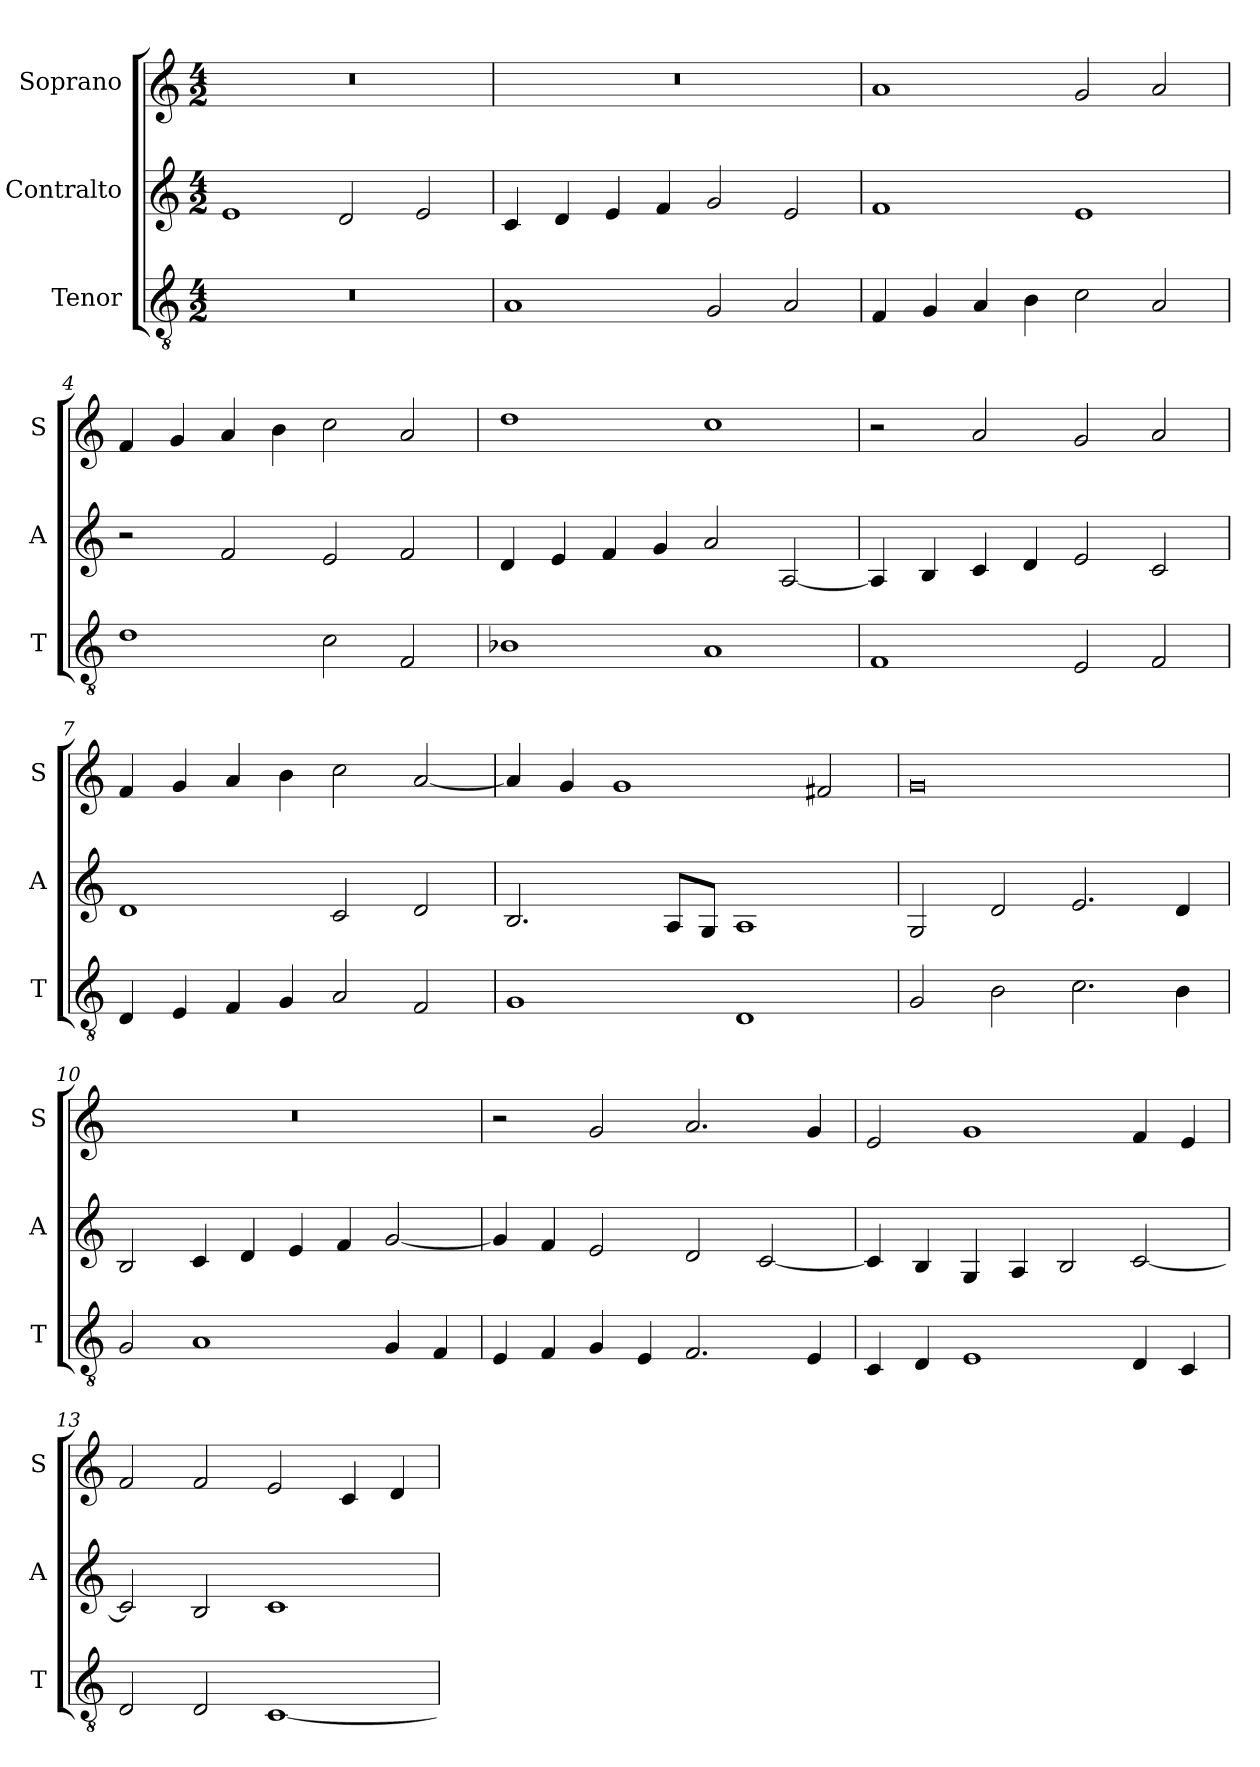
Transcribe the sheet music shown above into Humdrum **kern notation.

**kern	**kern	**kern
*part3	*part2	*part1
*staff3	*staff2	*staff1
*I"Tenor	*I"Contralto	*I"Soprano
*I'T	*I'A	*I'S
*clefGv2	*clefG2	*clefG2
*k[]	*k[]	*k[]
*E:phr	*E:phr	*E:phr
*M4/2	*M4/2	*M4/2
=1	=1	=1
0r	1e	0r
.	2d	.
.	2e	.
=2	=2	=2
1A	4c	0r
.	4d	.
.	4e	.
.	4f	.
2G	2g	.
2A	2e	.
=3	=3	=3
4F	1f	1a
4G	.	.
4A	.	.
4B	.	.
2c	1e	2g
2A	.	2a
=4	=4	=4
1d	2r	4f
.	.	4g
.	2f	4a
.	.	4b
2c	2e	2cc
2F	2f	2a
=5	=5	=5
1B-X	4d	1dd
.	4e	.
.	4f	.
.	4g	.
1A	2a	1cc
.	[2A	.
=6	=6	=6
1F	4A]	2r
.	4B	.
.	4c	2a
.	4d	.
2E	2e	2g
2F	2c	2a
=7	=7	=7
4D	1d	4f
4E	.	4g
4F	.	4a
4G	.	4b
2A	2c	2cc
2F	2d	[2a
=8	=8	=8
1G	2.B	4a]
.	.	4g
.	.	1g
.	8A/L	.
.	8G/J	.
1D	1A	.
.	.	2f#X
=9	=9	=9
2G	2G	0g
2B	2d	.
2.c	2.e	.
4B	4d	.
=10	=10	=10
2G	2B	0r
1A	4c	.
.	4d	.
.	4e	.
.	4f	.
4G	[2g	.
4F	.	.
=11	=11	=11
4E	4g]	2r
4F	4f	.
4G	2e	2g
4E	.	.
2.F	2d	2.a
.	[2c	.
4E	.	4g
=12	=12	=12
4C	4c]	2e
4D	4B	.
1E	4G	1g
.	4A	.
.	2B	.
4D	[2c	4f
4C	.	4e
=13	=13	=13
2D	2c]	2f
2D	2B	2f
[1C	1c	2e
.	.	4c
.	.	4d
=	=	=
*-	*-	*-
